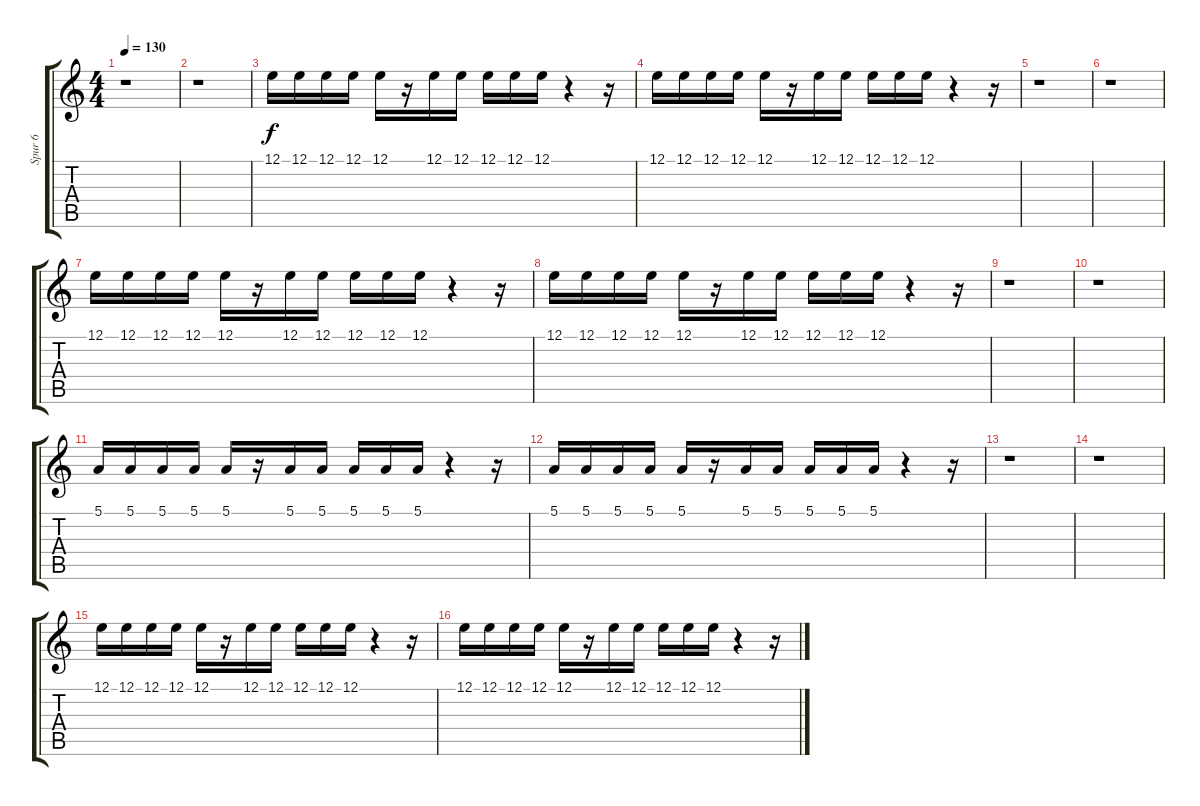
\track ("Spur 6" "Spur 6") {instrument violin}
\staff {score tabs}
\tuning (E4 B3 G3 D3 A2 E2) {hide}
\ts (4 4)
\tempo 130
\clef g2
\ks c
r.1{dy f} |
r.1 |
12.1.16 12.1.16 12.1.16 12.1.16 12.1.16 r.16 12.1.16 12.1.16 12.1.16 12.1.16 12.1.16 r.4 r.16 |
12.1.16 12.1.16 12.1.16 12.1.16 12.1.16 r.16 12.1.16 12.1.16 12.1.16 12.1.16 12.1.16 r.4 r.16 |
r.1 |
r.1 |
12.1.16 12.1.16 12.1.16 12.1.16 12.1.16 r.16 12.1.16 12.1.16 12.1.16 12.1.16 12.1.16 r.4 r.16 |
12.1.16 12.1.16 12.1.16 12.1.16 12.1.16 r.16 12.1.16 12.1.16 12.1.16 12.1.16 12.1.16 r.4 r.16 |
r.1 |
r.1 |
5.1.16 5.1.16 5.1.16 5.1.16 5.1.16 r.16 5.1.16 5.1.16 5.1.16 5.1.16 5.1.16 r.4 r.16 |
5.1.16 5.1.16 5.1.16 5.1.16 5.1.16 r.16 5.1.16 5.1.16 5.1.16 5.1.16 5.1.16 r.4 r.16 |
r.1 |
r.1 |
12.1.16 12.1.16 12.1.16 12.1.16 12.1.16 r.16 12.1.16 12.1.16 12.1.16 12.1.16 12.1.16 r.4 r.16 |
12.1.16 12.1.16 12.1.16 12.1.16 12.1.16 r.16 12.1.16 12.1.16 12.1.16 12.1.16 12.1.16 r.4 r.16
